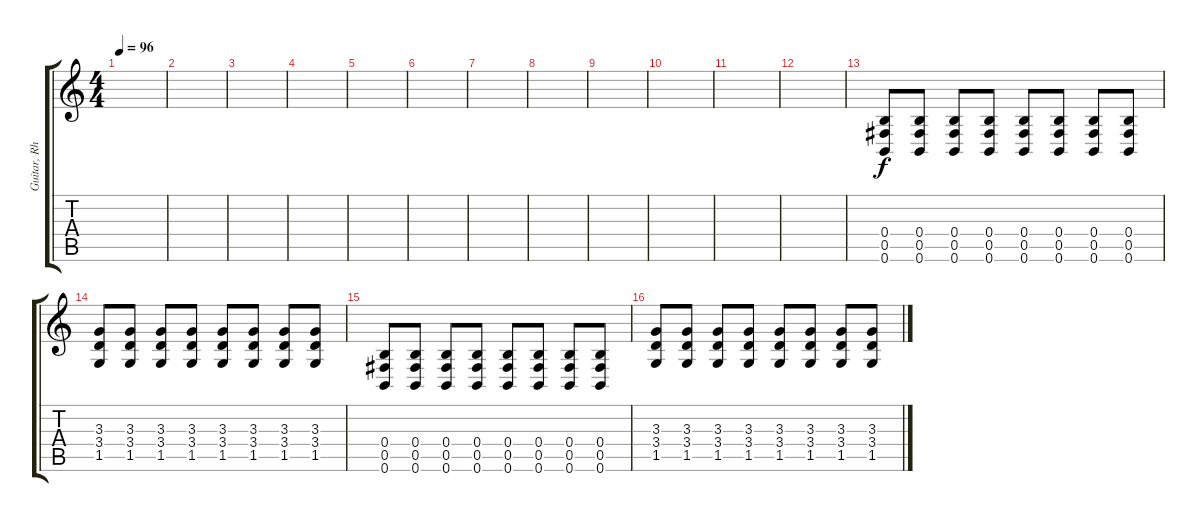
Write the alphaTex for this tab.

\track ("Guitar, Rhythm(Drop B)" "Guitar, Rh") {instrument distortionguitar}
\staff {score tabs}
\tuning (Db4 Ab3 E3 B2 Gb2 B1) {hide}
\ts (4 4)
\tempo 96
\clef g2
\ks c
|
|
|
|
|
|
|
|
|
|
|
|
(0.4 0.5 0.6).8 (0.4 0.5 0.6).8 (0.4 0.5 0.6).8 (0.4 0.5 0.6).8 (0.4 0.5 0.6).8 (0.4 0.5 0.6).8 (0.4 0.5 0.6).8 (0.4 0.5 0.6).8 |
(3.3 3.4 1.5).8 (3.3 3.4 1.5).8 (3.3 3.4 1.5).8 (3.3 3.4 1.5).8 (3.3 3.4 1.5).8 (3.3 3.4 1.5).8 (3.3 3.4 1.5).8 (3.3 3.4 1.5).8 |
(0.4 0.5 0.6).8 (0.4 0.5 0.6).8 (0.4 0.5 0.6).8 (0.4 0.5 0.6).8 (0.4 0.5 0.6).8 (0.4 0.5 0.6).8 (0.4 0.5 0.6).8 (0.4 0.5 0.6).8 |
(3.3 3.4 1.5).8 (3.3 3.4 1.5).8 (3.3 3.4 1.5).8 (3.3 3.4 1.5).8 (3.3 3.4 1.5).8 (3.3 3.4 1.5).8 (3.3 3.4 1.5).8 (3.3 3.4 1.5).8
